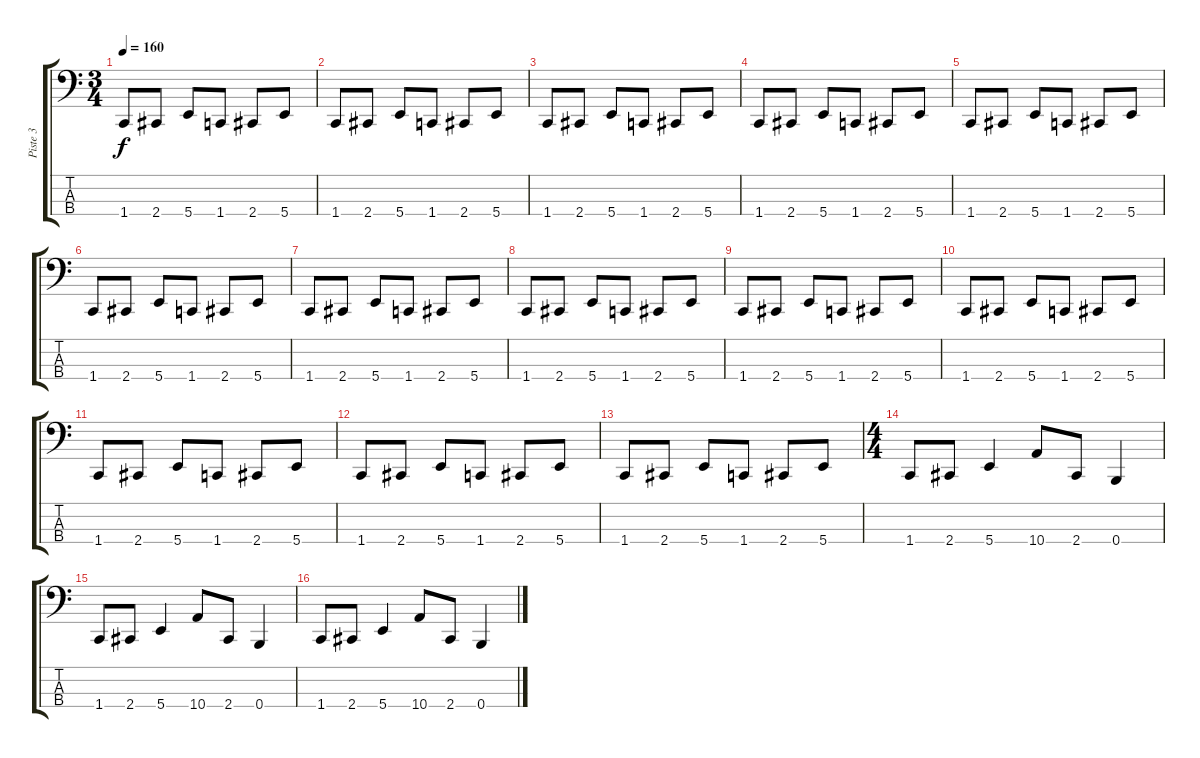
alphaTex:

\track ("Piste 3" "Piste 3") {instrument electricbasspick}
\staff {score tabs}
\tuning (E2 B1 Gb1 B0) {hide}
\ts (3 4)
\tempo 160
\clef f4
\ks c
1.4.8{dy f} 2.4.8 5.4.8 1.4.8 2.4.8 5.4.8 |
1.4.8 2.4.8 5.4.8 1.4.8 2.4.8 5.4.8 |
1.4.8 2.4.8 5.4.8 1.4.8 2.4.8 5.4.8 |
1.4.8 2.4.8 5.4.8 1.4.8 2.4.8 5.4.8 |
1.4.8 2.4.8 5.4.8 1.4.8 2.4.8 5.4.8 |
1.4.8 2.4.8 5.4.8 1.4.8 2.4.8 5.4.8 |
1.4.8 2.4.8 5.4.8 1.4.8 2.4.8 5.4.8 |
1.4.8 2.4.8 5.4.8 1.4.8 2.4.8 5.4.8 |
1.4.8 2.4.8 5.4.8 1.4.8 2.4.8 5.4.8 |
1.4.8 2.4.8 5.4.8 1.4.8 2.4.8 5.4.8 |
1.4.8 2.4.8 5.4.8 1.4.8 2.4.8 5.4.8 |
1.4.8 2.4.8 5.4.8 1.4.8 2.4.8 5.4.8 |
1.4.8 2.4.8 5.4.8 1.4.8 2.4.8 5.4.8 |
\ts (4 4)
1.4.8 2.4.8 5.4.4 10.4.8 2.4.8 0.4.4 |
1.4.8 2.4.8 5.4.4 10.4.8 2.4.8 0.4.4 |
1.4.8 2.4.8 5.4.4 10.4.8 2.4.8 0.4.4
